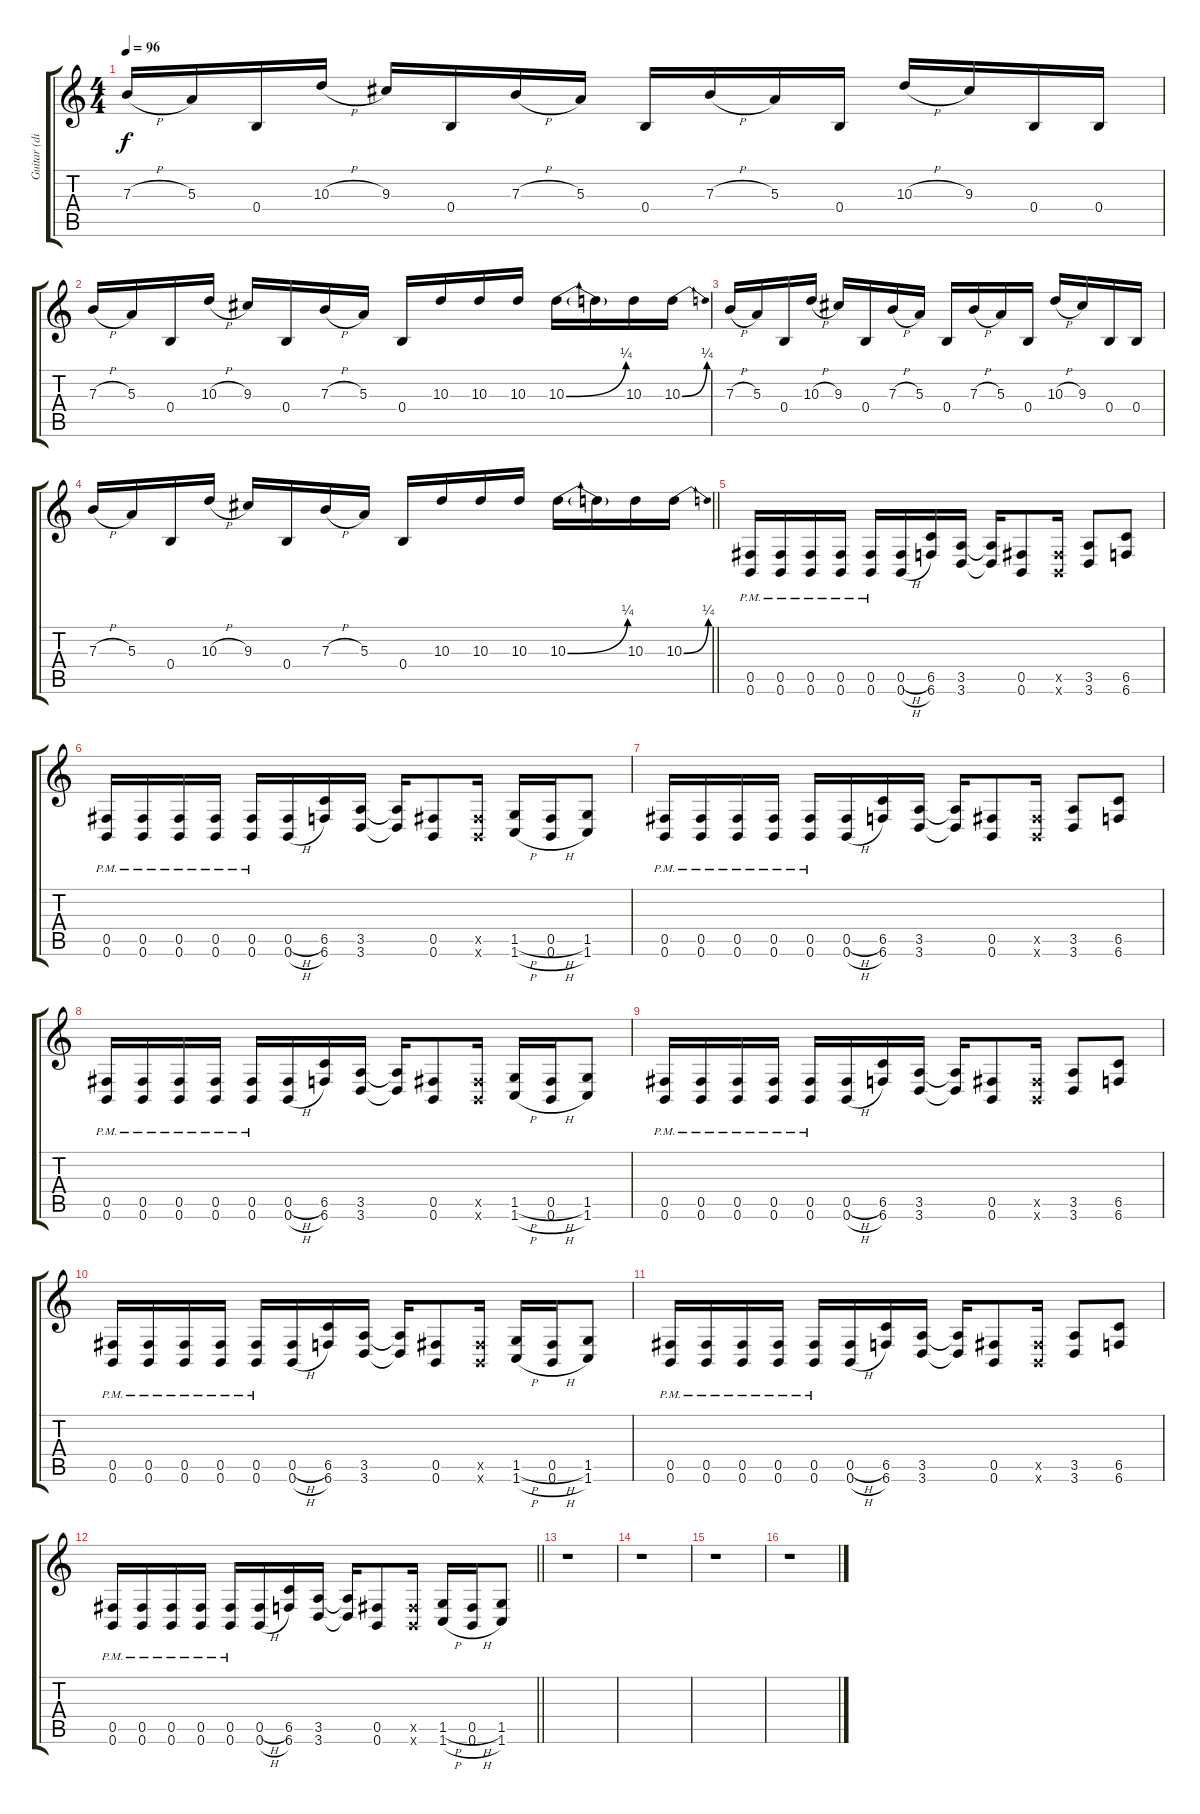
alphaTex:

\track ("Guitar (dist.)" "Guitar (di") {instrument distortionguitar}
\staff {score tabs}
\tuning (Db4 Ab3 E3 B2 Gb2 B1) {hide}
\ts (4 4)
\tempo 96
\clef g2
\ks c
7.3{h}.16{dy f} 5.3.16 0.4.16 10.3{h}.16 9.3.16 0.4.16 7.3{h}.16 5.3.16 0.4.16 7.3{h}.16 5.3.16 0.4.16 10.3{h}.16 9.3.16 0.4.16 0.4.16 |
7.3{h}.16 5.3.16 0.4.16 10.3{h}.16 9.3.16 0.4.16 7.3{h}.16 5.3.16 0.4.16 10.3.16 10.3.16 10.3.16 10.3{be (bend 0 0 60 1)}.16 10.3{t}.16 10.3.16 10.3{be (bend 0 0 60 1)}.16 |
7.3{h}.16 5.3.16 0.4.16 10.3{h}.16 9.3.16 0.4.16 7.3{h}.16 5.3.16 0.4.16 7.3{h}.16 5.3.16 0.4.16 10.3{h}.16 9.3.16 0.4.16 0.4.16 |
\barLineRight lightlight
7.3{h}.16 5.3.16 0.4.16 10.3{h}.16 9.3.16 0.4.16 7.3{h}.16 5.3.16 0.4.16 10.3.16 10.3.16 10.3.16 10.3{be (bend 0 0 60 1)}.16 10.3{t}.16 10.3.16 10.3{be (bend 0 0 60 1)}.16 |
(0.5{pm} 0.6{pm}).16 (0.5{pm} 0.6{pm}).16 (0.5{pm} 0.6{pm}).16 (0.5{pm} 0.6{pm}).16 (0.5{pm} 0.6{pm}).16 (0.5{h} 0.6{h}).16 (6.5 6.6).16 (3.5 3.6).16 (3.5{t} 3.6{t}).16 (0.5 0.6).8 (0.5{x} 0.6{x}).16 (3.5 3.6).8 (6.5 6.6).8 |
(0.5{pm} 0.6{pm}).16 (0.5{pm} 0.6{pm}).16 (0.5{pm} 0.6{pm}).16 (0.5{pm} 0.6{pm}).16 (0.5{pm} 0.6{pm}).16 (0.5{h} 0.6{h}).16 (6.5 6.6).16 (3.5 3.6).16 (3.5{t} 3.6{t}).16 (0.5 0.6).8 (0.5{x} 0.6{x}).16 (1.5{h} 1.6{h}).16 (0.5{h} 0.6{h}).16 (1.5 1.6).8 |
(0.5{pm} 0.6{pm}).16 (0.5{pm} 0.6{pm}).16 (0.5{pm} 0.6{pm}).16 (0.5{pm} 0.6{pm}).16 (0.5{pm} 0.6{pm}).16 (0.5{h} 0.6{h}).16 (6.5 6.6).16 (3.5 3.6).16 (3.5{t} 3.6{t}).16 (0.5 0.6).8 (0.5{x} 0.6{x}).16 (3.5 3.6).8 (6.5 6.6).8 |
(0.5{pm} 0.6{pm}).16 (0.5{pm} 0.6{pm}).16 (0.5{pm} 0.6{pm}).16 (0.5{pm} 0.6{pm}).16 (0.5{pm} 0.6{pm}).16 (0.5{h} 0.6{h}).16 (6.5 6.6).16 (3.5 3.6).16 (3.5{t} 3.6{t}).16 (0.5 0.6).8 (0.5{x} 0.6{x}).16 (1.5{h} 1.6{h}).16 (0.5{h} 0.6{h}).16 (1.5 1.6).8 |
(0.5{pm} 0.6{pm}).16 (0.5{pm} 0.6{pm}).16 (0.5{pm} 0.6{pm}).16 (0.5{pm} 0.6{pm}).16 (0.5{pm} 0.6{pm}).16 (0.5{h} 0.6{h}).16 (6.5 6.6).16 (3.5 3.6).16 (3.5{t} 3.6{t}).16 (0.5 0.6).8 (0.5{x} 0.6{x}).16 (3.5 3.6).8 (6.5 6.6).8 |
(0.5{pm} 0.6{pm}).16 (0.5{pm} 0.6{pm}).16 (0.5{pm} 0.6{pm}).16 (0.5{pm} 0.6{pm}).16 (0.5{pm} 0.6{pm}).16 (0.5{h} 0.6{h}).16 (6.5 6.6).16 (3.5 3.6).16 (3.5{t} 3.6{t}).16 (0.5 0.6).8 (0.5{x} 0.6{x}).16 (1.5{h} 1.6{h}).16 (0.5{h} 0.6{h}).16 (1.5 1.6).8 |
(0.5{pm} 0.6{pm}).16 (0.5{pm} 0.6{pm}).16 (0.5{pm} 0.6{pm}).16 (0.5{pm} 0.6{pm}).16 (0.5{pm} 0.6{pm}).16 (0.5{h} 0.6{h}).16 (6.5 6.6).16 (3.5 3.6).16 (3.5{t} 3.6{t}).16 (0.5 0.6).8 (0.5{x} 0.6{x}).16 (3.5 3.6).8 (6.5 6.6).8 |
\barLineRight lightlight
(0.5{pm} 0.6{pm}).16 (0.5{pm} 0.6{pm}).16 (0.5{pm} 0.6{pm}).16 (0.5{pm} 0.6{pm}).16 (0.5{pm} 0.6{pm}).16 (0.5{h} 0.6{h}).16 (6.5 6.6).16 (3.5 3.6).16 (3.5{t} 3.6{t}).16 (0.5 0.6).8 (0.5{x} 0.6{x}).16 (1.5{h} 1.6{h}).16 (0.5{h} 0.6{h}).16 (1.5 1.6).8 |
r.1 |
r.1 |
r.1 |
r.1
